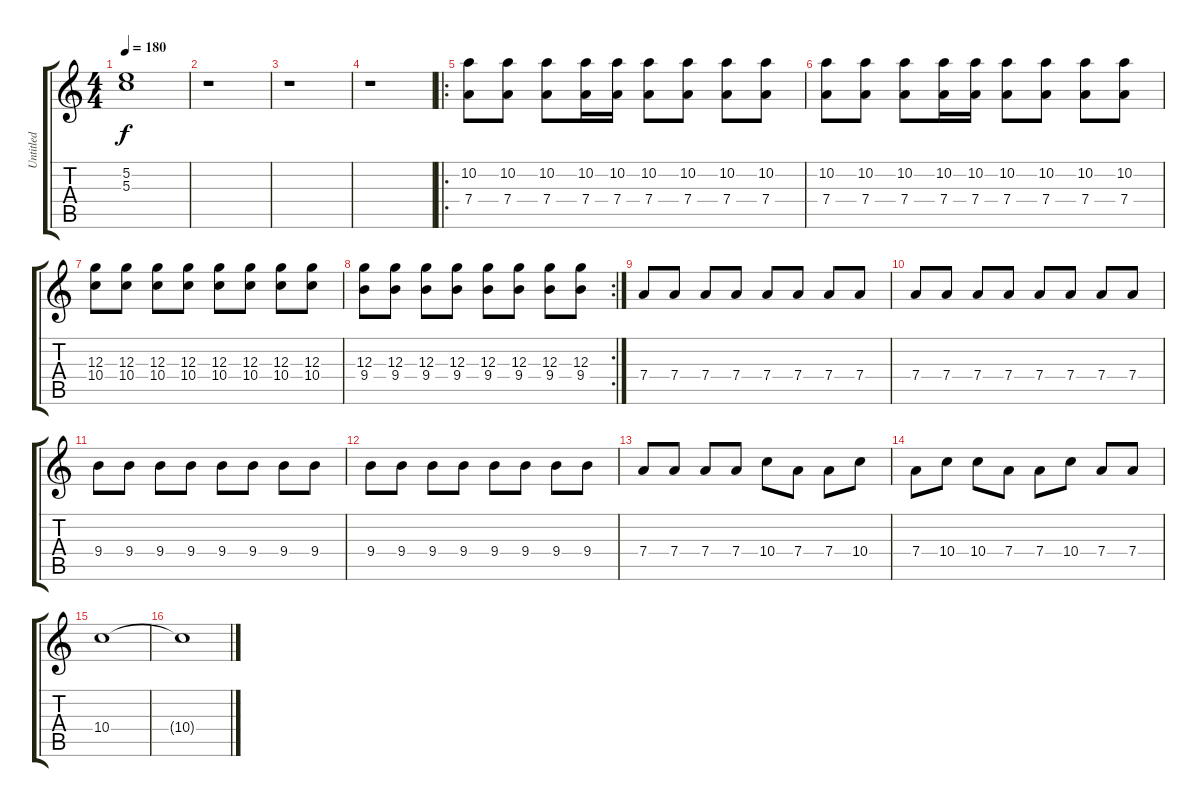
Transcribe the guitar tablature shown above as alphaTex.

\track ("Untitled" "Untitled") {instrument acousticguitarnylon}
\staff {score tabs}
\tuning (E4 B3 G3 D3 A2 E2) {hide}
\ts (4 4)
\tempo 180
\clef g2
\ks c
(5.2 5.3).1{dy f} |
r.1 |
r.1 |
r.1 |
\ro
(10.2 7.4).8 (10.2 7.4).8 (10.2 7.4).8 (10.2 7.4).16 (10.2 7.4).16 (10.2 7.4).8 (10.2 7.4).8 (10.2 7.4).8 (10.2 7.4).8 |
(10.2 7.4).8 (10.2 7.4).8 (10.2 7.4).8 (10.2 7.4).16 (10.2 7.4).16 (10.2 7.4).8 (10.2 7.4).8 (10.2 7.4).8 (10.2 7.4).8 |
(12.3 10.4).8 (12.3 10.4).8 (12.3 10.4).8 (12.3 10.4).8 (12.3 10.4).8 (12.3 10.4).8 (12.3 10.4).8 (12.3 10.4).8 |
\rc 2
(12.3 9.4).8 (12.3 9.4).8 (12.3 9.4).8 (12.3 9.4).8 (12.3 9.4).8 (12.3 9.4).8 (12.3 9.4).8 (12.3 9.4).8 |
7.4.8 7.4.8 7.4.8 7.4.8 7.4.8 7.4.8 7.4.8 7.4.8 |
7.4.8 7.4.8 7.4.8 7.4.8 7.4.8 7.4.8 7.4.8 7.4.8 |
9.4.8 9.4.8 9.4.8 9.4.8 9.4.8 9.4.8 9.4.8 9.4.8 |
9.4.8 9.4.8 9.4.8 9.4.8 9.4.8 9.4.8 9.4.8 9.4.8 |
7.4.8 7.4.8 7.4.8 7.4.8 10.4.8 7.4.8 7.4.8 10.4.8 |
7.4.8 10.4.8 10.4.8 7.4.8 7.4.8 10.4.8 7.4.8 7.4.8 |
10.4.1 |
10.4{t}.1
